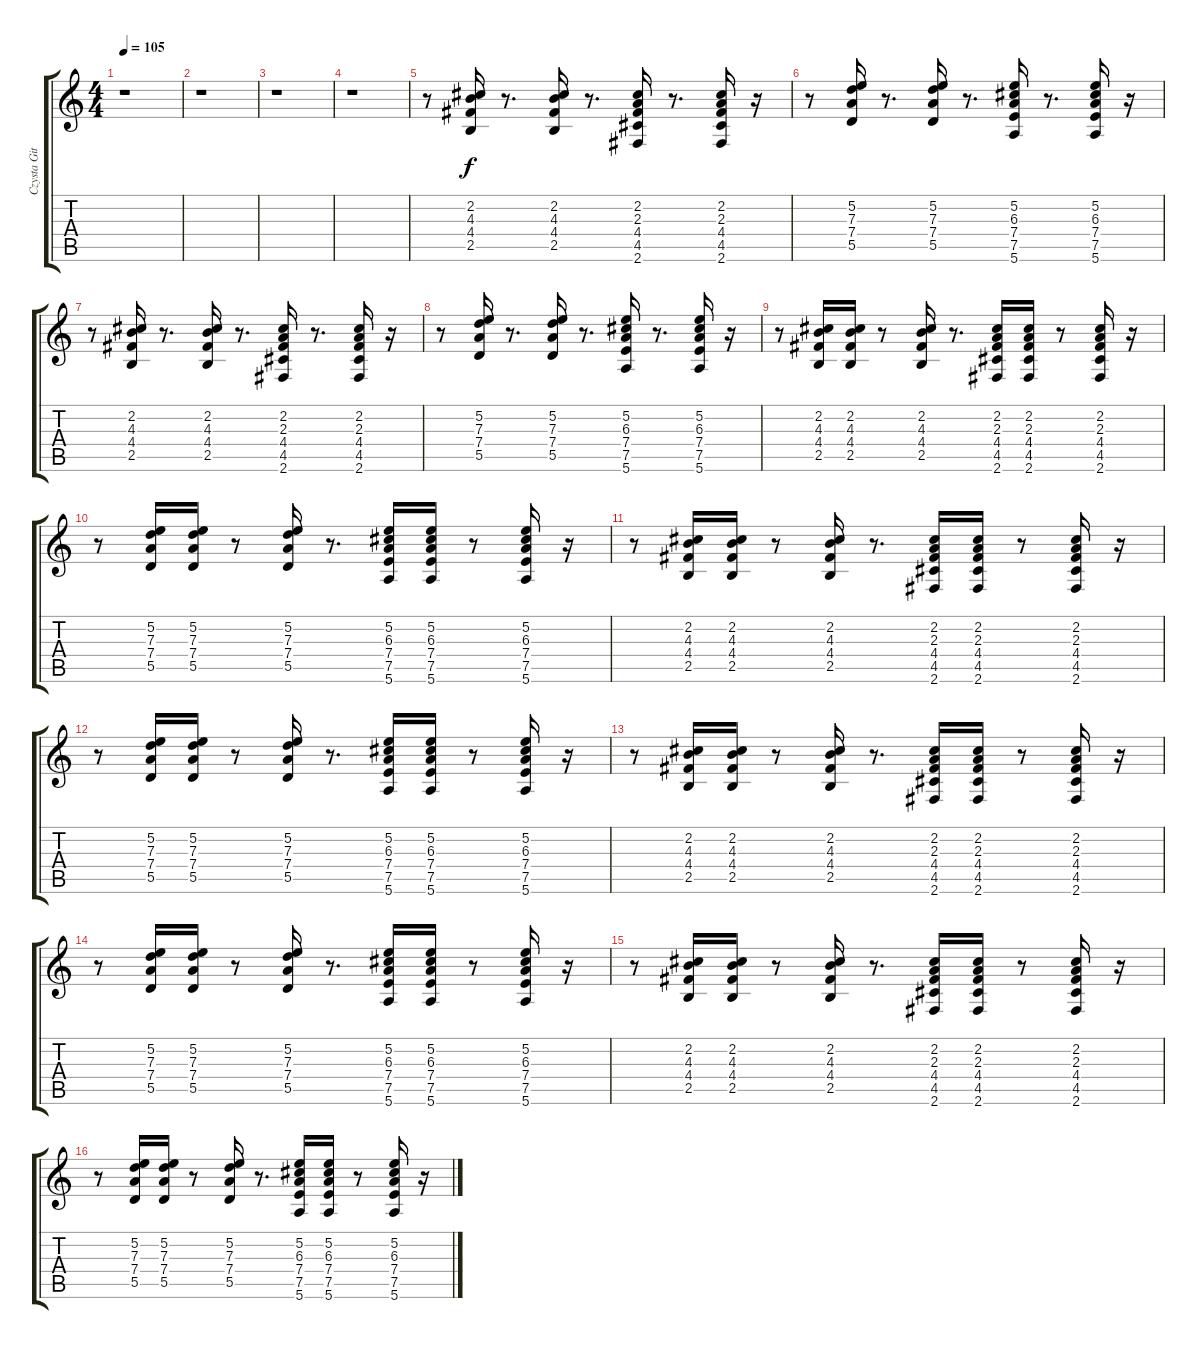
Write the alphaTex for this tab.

\track ("Czysta Gitara " "Czysta Git") {instrument electricguitarclean}
\staff {score tabs}
\tuning (E4 B3 G3 D3 A2 E2) {hide}
\ts (4 4)
\tempo 105
\clef g2
\ks c
r.1{dy f instrument electricguitarclean} |
r.1 |
r.1 |
r.1 |
r.8 (2.2 4.3 4.4 2.5).16 r.8{d} (2.2 4.3 4.4 2.5).16 r.8{d} (2.2 2.3 4.4 4.5 2.6).16 r.8{d} (2.2 2.3 4.4 4.5 2.6).16 r.16 |
r.8 (5.2 7.3 7.4 5.5).16 r.8{d} (5.2 7.3 7.4 5.5).16 r.8{d} (5.2 6.3 7.4 7.5 5.6).16 r.8{d} (5.2 6.3 7.4 7.5 5.6).16 r.16 |
r.8 (2.2 4.3 4.4 2.5).16 r.8{d} (2.2 4.3 4.4 2.5).16 r.8{d} (2.2 2.3 4.4 4.5 2.6).16 r.8{d} (2.2 2.3 4.4 4.5 2.6).16 r.16 |
r.8 (5.2 7.3 7.4 5.5).16 r.8{d} (5.2 7.3 7.4 5.5).16 r.8{d} (5.2 6.3 7.4 7.5 5.6).16 r.8{d} (5.2 6.3 7.4 7.5 5.6).16 r.16 |
r.8 (2.2 4.3 4.4 2.5).16 (2.2 4.3 4.4 2.5).16 r.8 (2.2 4.3 4.4 2.5).16 r.8{d} (2.2 2.3 4.4 4.5 2.6).16 (2.2 2.3 4.4 4.5 2.6).16 r.8 (2.2 2.3 4.4 4.5 2.6).16 r.16 |
r.8 (5.2 7.3 7.4 5.5).16 (5.2 7.3 7.4 5.5).16 r.8 (5.2 7.3 7.4 5.5).16 r.8{d} (5.2 6.3 7.4 7.5 5.6).16 (5.2 6.3 7.4 7.5 5.6).16 r.8 (5.2 6.3 7.4 7.5 5.6).16 r.16 |
r.8 (2.2 4.3 4.4 2.5).16 (2.2 4.3 4.4 2.5).16 r.8 (2.2 4.3 4.4 2.5).16 r.8{d} (2.2 2.3 4.4 4.5 2.6).16 (2.2 2.3 4.4 4.5 2.6).16 r.8 (2.2 2.3 4.4 4.5 2.6).16 r.16 |
r.8 (5.2 7.3 7.4 5.5).16 (5.2 7.3 7.4 5.5).16 r.8 (5.2 7.3 7.4 5.5).16 r.8{d} (5.2 6.3 7.4 7.5 5.6).16 (5.2 6.3 7.4 7.5 5.6).16 r.8 (5.2 6.3 7.4 7.5 5.6).16 r.16 |
r.8 (2.2 4.3 4.4 2.5).16 (2.2 4.3 4.4 2.5).16 r.8 (2.2 4.3 4.4 2.5).16 r.8{d} (2.2 2.3 4.4 4.5 2.6).16 (2.2 2.3 4.4 4.5 2.6).16 r.8 (2.2 2.3 4.4 4.5 2.6).16 r.16 |
r.8 (5.2 7.3 7.4 5.5).16 (5.2 7.3 7.4 5.5).16 r.8 (5.2 7.3 7.4 5.5).16 r.8{d} (5.2 6.3 7.4 7.5 5.6).16 (5.2 6.3 7.4 7.5 5.6).16 r.8 (5.2 6.3 7.4 7.5 5.6).16 r.16 |
r.8 (2.2 4.3 4.4 2.5).16 (2.2 4.3 4.4 2.5).16 r.8 (2.2 4.3 4.4 2.5).16 r.8{d} (2.2 2.3 4.4 4.5 2.6).16 (2.2 2.3 4.4 4.5 2.6).16 r.8 (2.2 2.3 4.4 4.5 2.6).16 r.16 |
r.8 (5.2 7.3 7.4 5.5).16 (5.2 7.3 7.4 5.5).16 r.8 (5.2 7.3 7.4 5.5).16 r.8{d} (5.2 6.3 7.4 7.5 5.6).16 (5.2 6.3 7.4 7.5 5.6).16 r.8 (5.2 6.3 7.4 7.5 5.6).16 r.16
